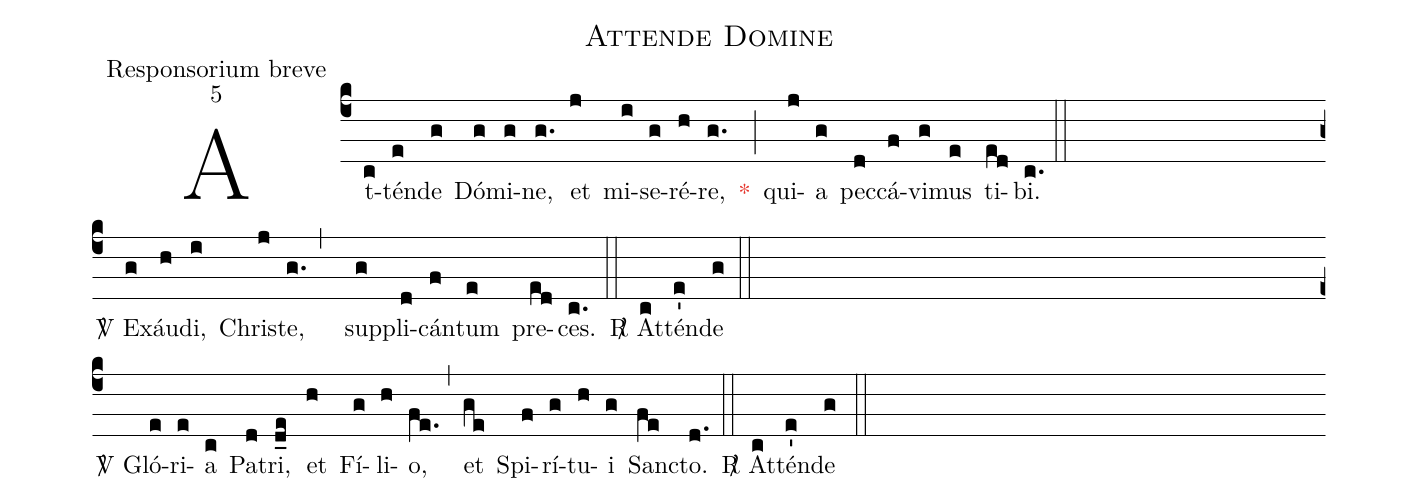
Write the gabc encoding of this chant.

name:Attende Domine ;
office-part:Responsorium breve;
mode:5;
%%
(c4) At(c)tén(e)de(g) Dó(g)mi(g)ne,(g.) et(j) mi(i)se(g)ré(h)re,(g.) <c>*</c>(;) qui(j)a(g) pec(d)cá(f)vi(g)mus(e) ti(ed)bi.(c.) (::Z)
<sp>V/</sp> Ex(g)áu(h)di,(i) Chri(j)ste,(g.,) sup(g)pli(d)cán(f)tum(e) pre(ed)ces.(c.) (::) <sp>R/</sp> At(c)tén(e')de(g) (::Z)
<sp>V/</sp> Gló(e)ri(e)a(c) Pa(d)tri,(d_e) et(h) Fí(g)li(h)o,(fe.) (,) et(ge) Spi(f)rí(g)tu(h)i(g) San(fe)cto.(d.) (::) <sp>R/</sp> At(c)tén(e')de(g) (::)
